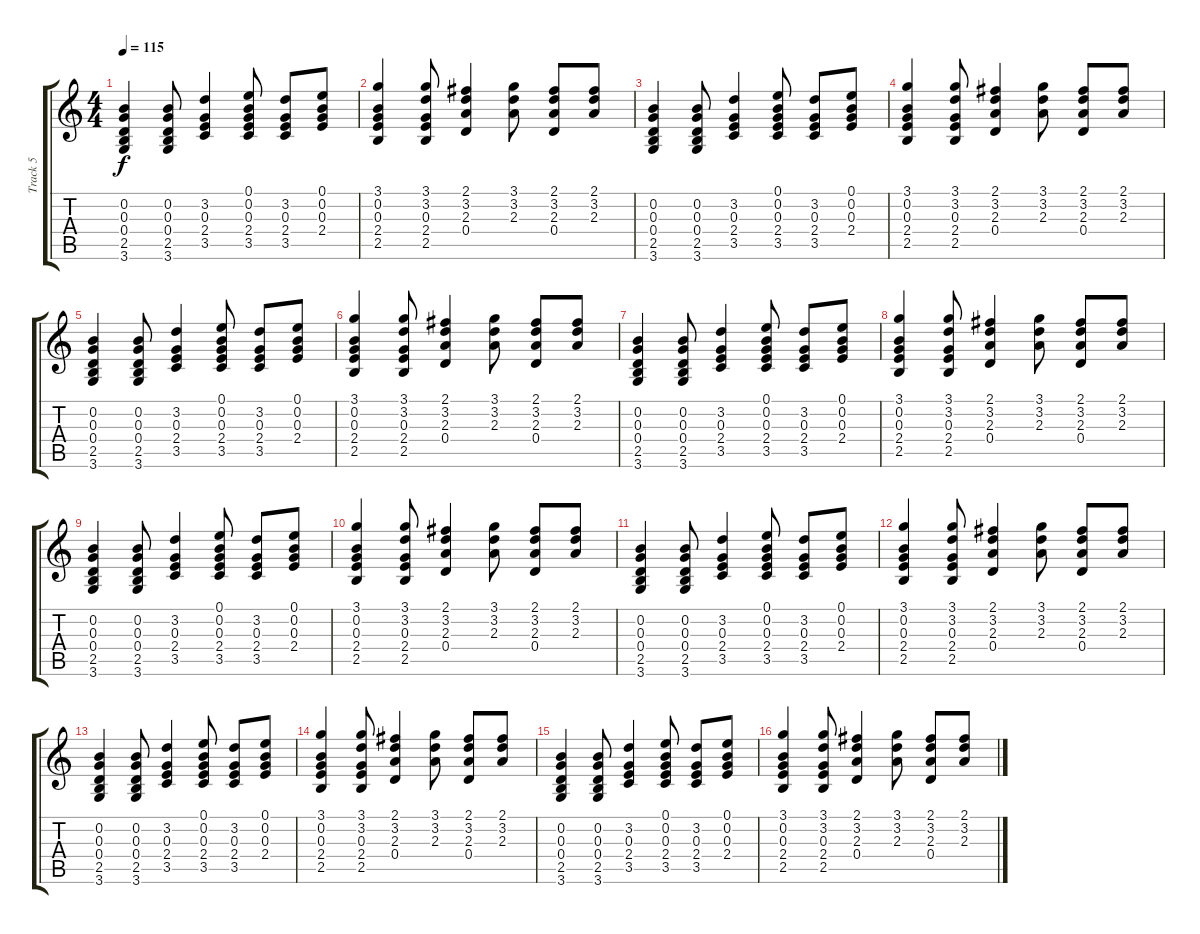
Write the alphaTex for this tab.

\track ("Track 5" "Track 5") {instrument electricguitarmuted}
\staff {score tabs}
\tuning (E4 B3 G3 D3 A2 E2) {hide}
\ts (4 4)
\tempo 115
\clef g2
\ks c
(0.2 0.3 0.4 2.5 3.6).4{dy f instrument electricguitarmuted} (0.2 0.3 0.4 2.5 3.6).8 (3.2 0.3 2.4 3.5).4 (0.1 0.2 0.3 2.4 3.5).8 (3.2 0.3 2.4 3.5).8 (0.1 0.2 0.3 2.4).8 |
(3.1 0.2 0.3 2.4 2.5).4 (3.1 3.2 0.3 2.4 2.5).8 (2.1 3.2 2.3 0.4).4 (3.1 3.2 2.3).8 (2.1 3.2 2.3 0.4).8 (2.1 3.2 2.3).8 |
(0.2 0.3 0.4 2.5 3.6).4 (0.2 0.3 0.4 2.5 3.6).8 (3.2 0.3 2.4 3.5).4 (0.1 0.2 0.3 2.4 3.5).8 (3.2 0.3 2.4 3.5).8 (0.1 0.2 0.3 2.4).8 |
(3.1 0.2 0.3 2.4 2.5).4 (3.1 3.2 0.3 2.4 2.5).8 (2.1 3.2 2.3 0.4).4 (3.1 3.2 2.3).8 (2.1 3.2 2.3 0.4).8 (2.1 3.2 2.3).8 |
(0.2 0.3 0.4 2.5 3.6).4 (0.2 0.3 0.4 2.5 3.6).8 (3.2 0.3 2.4 3.5).4 (0.1 0.2 0.3 2.4 3.5).8 (3.2 0.3 2.4 3.5).8 (0.1 0.2 0.3 2.4).8 |
(3.1 0.2 0.3 2.4 2.5).4 (3.1 3.2 0.3 2.4 2.5).8 (2.1 3.2 2.3 0.4).4 (3.1 3.2 2.3).8 (2.1 3.2 2.3 0.4).8 (2.1 3.2 2.3).8 |
(0.2 0.3 0.4 2.5 3.6).4 (0.2 0.3 0.4 2.5 3.6).8 (3.2 0.3 2.4 3.5).4 (0.1 0.2 0.3 2.4 3.5).8 (3.2 0.3 2.4 3.5).8 (0.1 0.2 0.3 2.4).8 |
(3.1 0.2 0.3 2.4 2.5).4 (3.1 3.2 0.3 2.4 2.5).8 (2.1 3.2 2.3 0.4).4 (3.1 3.2 2.3).8 (2.1 3.2 2.3 0.4).8 (2.1 3.2 2.3).8 |
(0.2 0.3 0.4 2.5 3.6).4 (0.2 0.3 0.4 2.5 3.6).8 (3.2 0.3 2.4 3.5).4 (0.1 0.2 0.3 2.4 3.5).8 (3.2 0.3 2.4 3.5).8 (0.1 0.2 0.3 2.4).8 |
(3.1 0.2 0.3 2.4 2.5).4 (3.1 3.2 0.3 2.4 2.5).8 (2.1 3.2 2.3 0.4).4 (3.1 3.2 2.3).8 (2.1 3.2 2.3 0.4).8 (2.1 3.2 2.3).8 |
(0.2 0.3 0.4 2.5 3.6).4 (0.2 0.3 0.4 2.5 3.6).8 (3.2 0.3 2.4 3.5).4 (0.1 0.2 0.3 2.4 3.5).8 (3.2 0.3 2.4 3.5).8 (0.1 0.2 0.3 2.4).8 |
(3.1 0.2 0.3 2.4 2.5).4 (3.1 3.2 0.3 2.4 2.5).8 (2.1 3.2 2.3 0.4).4 (3.1 3.2 2.3).8 (2.1 3.2 2.3 0.4).8 (2.1 3.2 2.3).8 |
(0.2 0.3 0.4 2.5 3.6).4 (0.2 0.3 0.4 2.5 3.6).8 (3.2 0.3 2.4 3.5).4 (0.1 0.2 0.3 2.4 3.5).8 (3.2 0.3 2.4 3.5).8 (0.1 0.2 0.3 2.4).8 |
(3.1 0.2 0.3 2.4 2.5).4 (3.1 3.2 0.3 2.4 2.5).8 (2.1 3.2 2.3 0.4).4 (3.1 3.2 2.3).8 (2.1 3.2 2.3 0.4).8 (2.1 3.2 2.3).8 |
(0.2 0.3 0.4 2.5 3.6).4 (0.2 0.3 0.4 2.5 3.6).8 (3.2 0.3 2.4 3.5).4 (0.1 0.2 0.3 2.4 3.5).8 (3.2 0.3 2.4 3.5).8 (0.1 0.2 0.3 2.4).8 |
(3.1 0.2 0.3 2.4 2.5).4 (3.1 3.2 0.3 2.4 2.5).8 (2.1 3.2 2.3 0.4).4 (3.1 3.2 2.3).8 (2.1 3.2 2.3 0.4).8 (2.1 3.2 2.3).8
